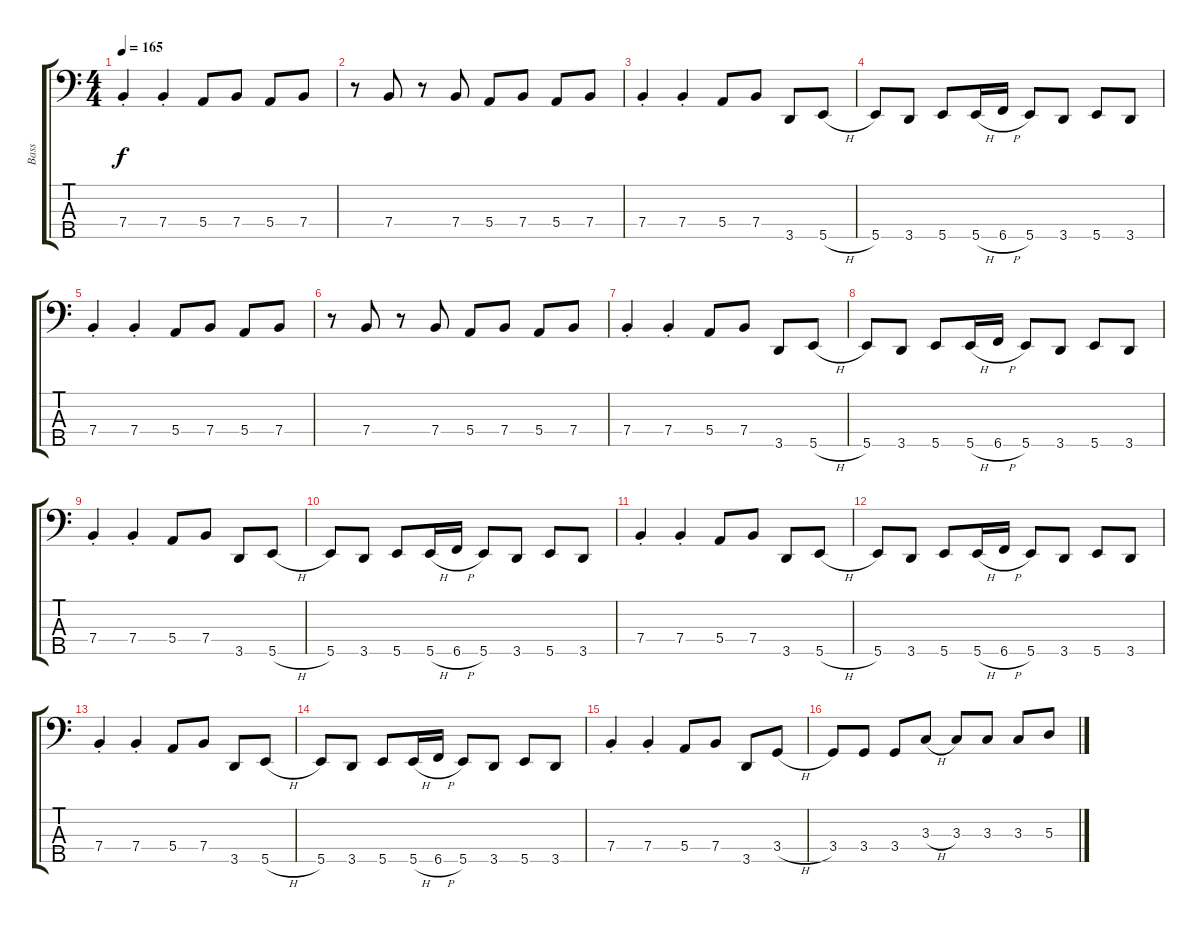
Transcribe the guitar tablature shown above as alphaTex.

\track ("Bass" "Bass") {instrument electricbassfinger}
\staff {score tabs}
\tuning (G2 D2 A1 E1 B0) {hide}
\ts (4 4)
\tempo 165
\clef f4
\ks c
7.4{st}.4{dy f} 7.4{st}.4 5.4.8 7.4.8 5.4.8 7.4.8 |
r.8 7.4.8 r.8 7.4.8 5.4.8 7.4.8 5.4.8 7.4.8 |
7.4{st}.4 7.4{st}.4 5.4.8 7.4.8 3.5.8 5.5{h}.8 |
5.5.8 3.5.8 5.5.8 5.5{h}.16 6.5{h}.16 5.5.8 3.5.8 5.5.8 3.5.8 |
7.4{st}.4 7.4{st}.4 5.4.8 7.4.8 5.4.8 7.4.8 |
r.8 7.4.8 r.8 7.4.8 5.4.8 7.4.8 5.4.8 7.4.8 |
7.4{st}.4 7.4{st}.4 5.4.8 7.4.8 3.5.8 5.5{h}.8 |
5.5.8 3.5.8 5.5.8 5.5{h}.16 6.5{h}.16 5.5.8 3.5.8 5.5.8 3.5.8 |
7.4{st}.4 7.4{st}.4 5.4.8 7.4.8 3.5.8 5.5{h}.8 |
5.5.8 3.5.8 5.5.8 5.5{h}.16 6.5{h}.16 5.5.8 3.5.8 5.5.8 3.5.8 |
7.4{st}.4 7.4{st}.4 5.4.8 7.4.8 3.5.8 5.5{h}.8 |
5.5.8 3.5.8 5.5.8 5.5{h}.16 6.5{h}.16 5.5.8 3.5.8 5.5.8 3.5.8 |
7.4{st}.4 7.4{st}.4 5.4.8 7.4.8 3.5.8 5.5{h}.8 |
5.5.8 3.5.8 5.5.8 5.5{h}.16 6.5{h}.16 5.5.8 3.5.8 5.5.8 3.5.8 |
7.4{st}.4 7.4{st}.4 5.4.8 7.4.8 3.5.8 3.4{h}.8 |
3.4.8 3.4.8 3.4.8 3.3{h}.8 3.3.8 3.3.8 3.3.8 5.3{h}.8
